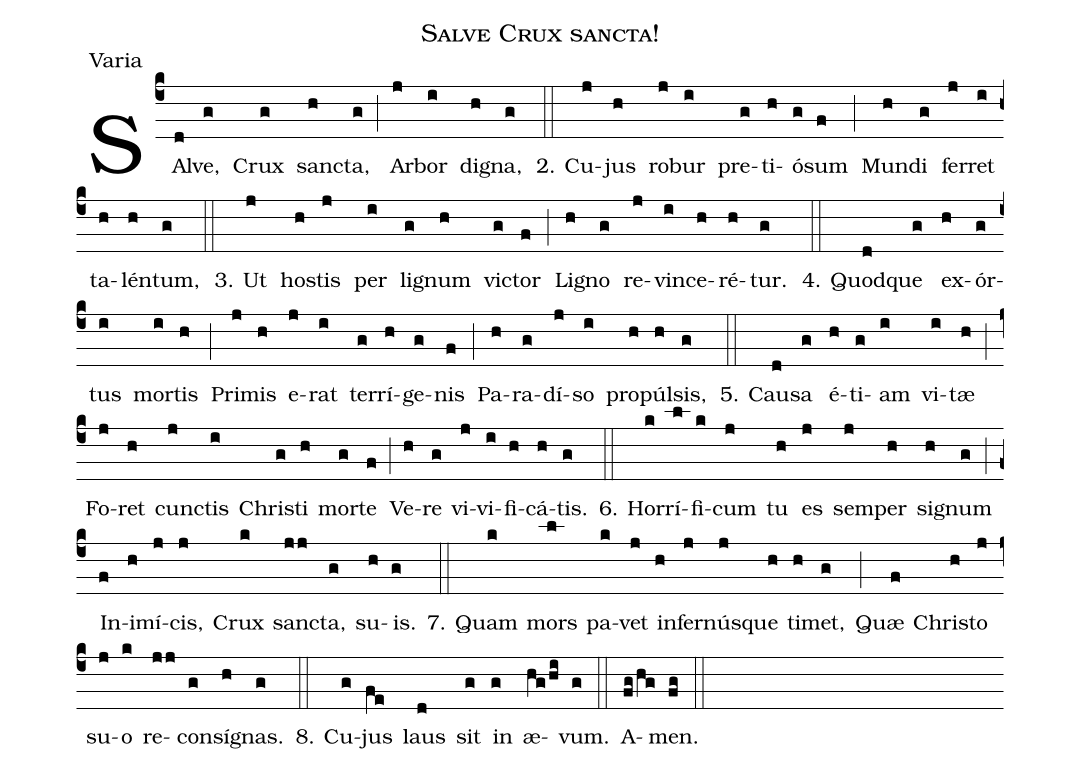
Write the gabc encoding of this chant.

name:Salve Crux sancta!;
office-part:Varia;
%%
(c4)SAl(d)ve,(g) Crux(g) san(h)cta,(g) (;) Ar(j)bor(i) di(h)gna,(g) (::) 2. Cu(j)jus(h) ro(j)bur(i) pre(g)ti(h)ó(g)sum(f) (;) Mun(h)di(g) fer(j)ret(i) ta(h)lén(h)tum,(g) (::) 3. Ut(j) ho(h)stis(j) per(i) li(g)gnum(h) vi(g)ctor(f) (;) Li(h)gno(g) re(j)vin(i)ce(h)ré(h)tur.(g) (::) 4. Quod(d)que(g) ex(h)ór(g)tus(i) mor(i)tis(h) (;) Pri(j)mis(h) e(j)rat(i) ter(g)rí(h)ge(g)nis(f) (;) Pa(h)ra(g)dí(j)so(i) pro(h)púl(h)sis,(g) (::) 5. Cau(d)sa(g) é(h)ti(g)am(i) vi(i)tæ(h) (;) Fo(j)ret(h) cun(j)ctis(i) Chri(g)sti(h) mor(g)te(f) (;) Ve(h)re(g) vi(j)vi(i)fi(h)cá(h)tis.(g) (::) 6. Hor(k)rí(l)fi(k)cum(j) tu(h) es(j) sem(j)per(h) si(h)gnum(g) (;) In(f)i(h)mí(j)cis,(j) Crux(k) san(jj)cta,(g) su(h)is.(g) (::) 7. Quam(k) mors(l) pa(k)vet(j) in(h)fer(j)nús(j)que(h) ti(h)met,(g) (;) Quæ(f) Chri(h)sto(j) su(j)o(k) re(jj)con(g)sí(h)gnas.(g) (::) 8. Cu(g)jus(fe) laus(d) sit(g) in(g) æ(hg/hi)vum.(g) (::) A(fg/hg)men.(fg) (::)
